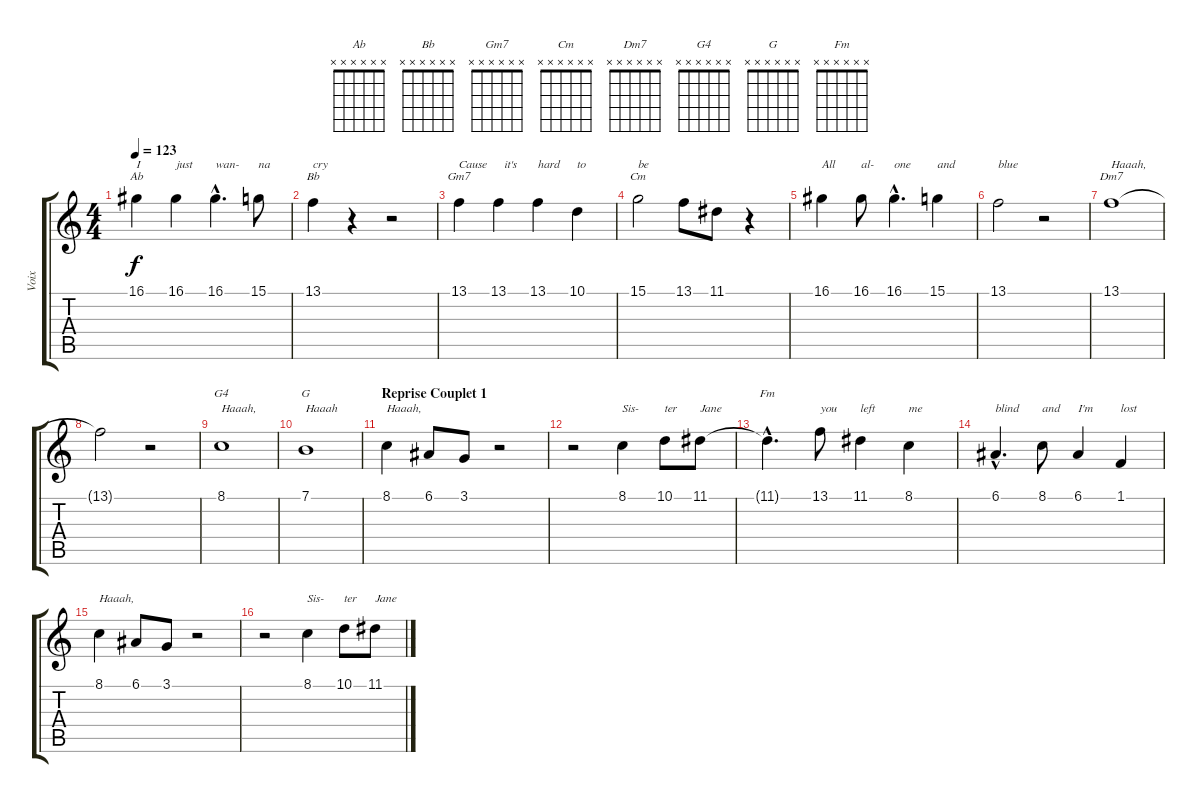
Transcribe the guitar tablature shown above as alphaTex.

\track ("Voix" "Voix") {instrument honkytonkpiano}
\staff {score tabs}
\tuning (E4 B3 G3 D3 A2 E2) {hide}
\chord ("Ab" x x x x x x) {firstfret 0}
\chord ("Bb" x x x x x x) {firstfret 0}
\chord ("Gm7" x x x x x x) {firstfret 0}
\chord ("Cm" x x x x x x) {firstfret 0}
\chord ("Dm7" x x x x x x) {firstfret 0}
\chord ("G4" x x x x x x) {firstfret 0}
\chord ("G" x x x x x x) {firstfret 0}
\chord ("Fm" x x x x x x) {firstfret 0}
\ts (4 4)
\tempo 123
\clef g2
\ks c
16.1.4{ch "Ab" txt "I" dy f} 16.1.4{txt "just"} 16.1{hac}.4{d txt "wan-"} 15.1.8{txt "na"} |
13.1.4{ch "Bb" txt "cry"} r.4 r.2 |
13.1.4{ch "Gm7" txt "Cause"} 13.1.4{txt "  it's"} 13.1.4{txt "hard"} 10.1.4{txt "to"} |
15.1.2{ch "Cm" txt "be"} 13.1.8 11.1.8 r.4 |
16.1.4{txt "All"} 16.1.8{txt "al-"} 16.1{hac}.4{d txt "one"} 15.1.4{txt "and"} |
13.1.2{txt "blue"} r.2 |
13.1.1{ch "Dm7" txt "Haaah,"} |
13.1{t}.2 r.2 |
8.1.1{ch "G4" txt "Haaah,"} |
7.1.1{ch "G" txt "Haaah"} |
\section ("" "Reprise Couplet 1")
8.1.4{txt "Haaah,"} 6.1.8 3.1.8 r.2 |
r.2 8.1.4{txt "Sis-"} 10.1.8{txt "ter"} 11.1.8{txt "Jane"} |
11.1{hac t}.4{d ch "Fm"} 13.1.8{txt "you"} 11.1.4{txt "left"} 8.1.4{txt "me"} |
6.1{hac}.4{d txt "blind"} 8.1.8{txt "and"} 6.1.4{txt "I'm"} 1.1.4{txt "lost"} |
8.1.4{txt "Haaah,"} 6.1.8 3.1.8 r.2 |
r.2 8.1.4{txt "Sis-"} 10.1.8{txt "ter"} 11.1.8{txt "Jane"}
